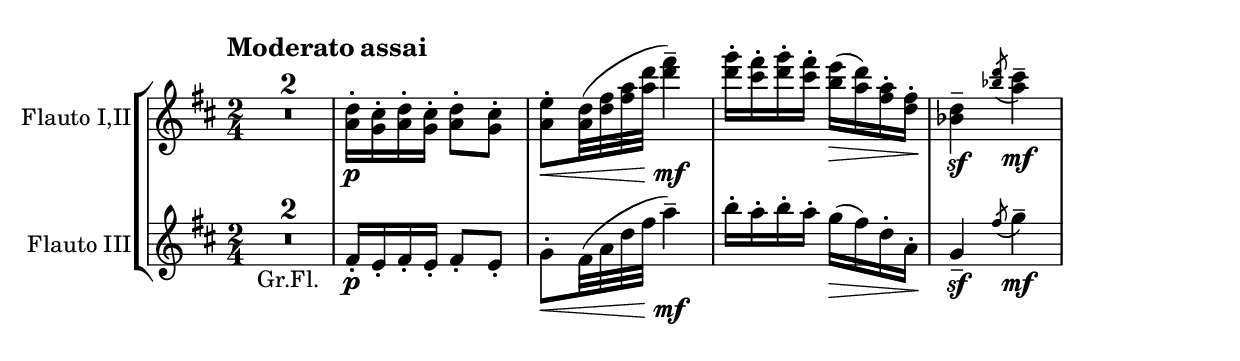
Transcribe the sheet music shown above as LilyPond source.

% DO NOT EDIT this file manually; it is automatically
% generated from Documentation/snippets/new
% Make any changes in Documentation/snippets/new/
% and then run scripts/auxiliar/makelsr.py
%
% This file is in the public domain.
%% Note: this file works from version 2.19.20

\version "2.19.20"

\header {
  lsrtags = "headword"

  texidoc = "
Wind headword

"
  doctitle = "Wind headword"
} % begin verbatim


%% http://lsr.di.unimi.it/LSR/Item?id=833
%% see also http://lilypond.org/doc/v2.18/Documentation/notation/wind-instruments

% NR 2.whatever  Wind
% Tchaikovsky
% Nutcracker Suite, VII Dance of the Merlitons
\score {
  \new StaffGroup <<
    \new Staff \relative c'' {
      \set Staff.instrumentName = "Flauto I,II"
      \once \override Score.RehearsalMark.self-alignment-X = #-1
      \once \override Score.RehearsalMark.break-align-symbols = #'(time-signature)
      \once \override Score.TimeSignature.break-align-anchor-alignment = #LEFT
      \once \override Score.RehearsalMark.padding = #4
      \mark \markup \large \bold {Moderato assai}
      \key d \major
      \time 2/4
      \compressMMRests R2*2
      <d a>16-.\p <cis g>-. <d a>-. <cis g>-. <d a>8-. <cis g>-.
      <e a,>-.\< <d a>32( <fis d> <a fis> <d a> <fis d>4--)\mf
      <g d>16-. <fis cis>-. <g d>-. <fis cis>-.
        <e b>(\> <d a>) <a fis>-. <fis d>-.\!
      <d bes>4--\sf \acciaccatura {<d' bes>8} <cis a>4--\mf
    }
    \new Staff \relative c' {
      \set Staff.instrumentName = "Flauto III"
      \key d \major
      \time 2/4
      \compressMMRests R2*2_\markup{Gr.Fl.}
      fis16-.\p e-. fis-. e-. fis8-. e-.
      g8-.\< fis32( a d fis a4--)\mf
      b16-. a-. b-. a-. g(\> fis) d-. a-.\!
      g4--\sf \acciaccatura fis'8 g4--\mf
    }
  >>
}
